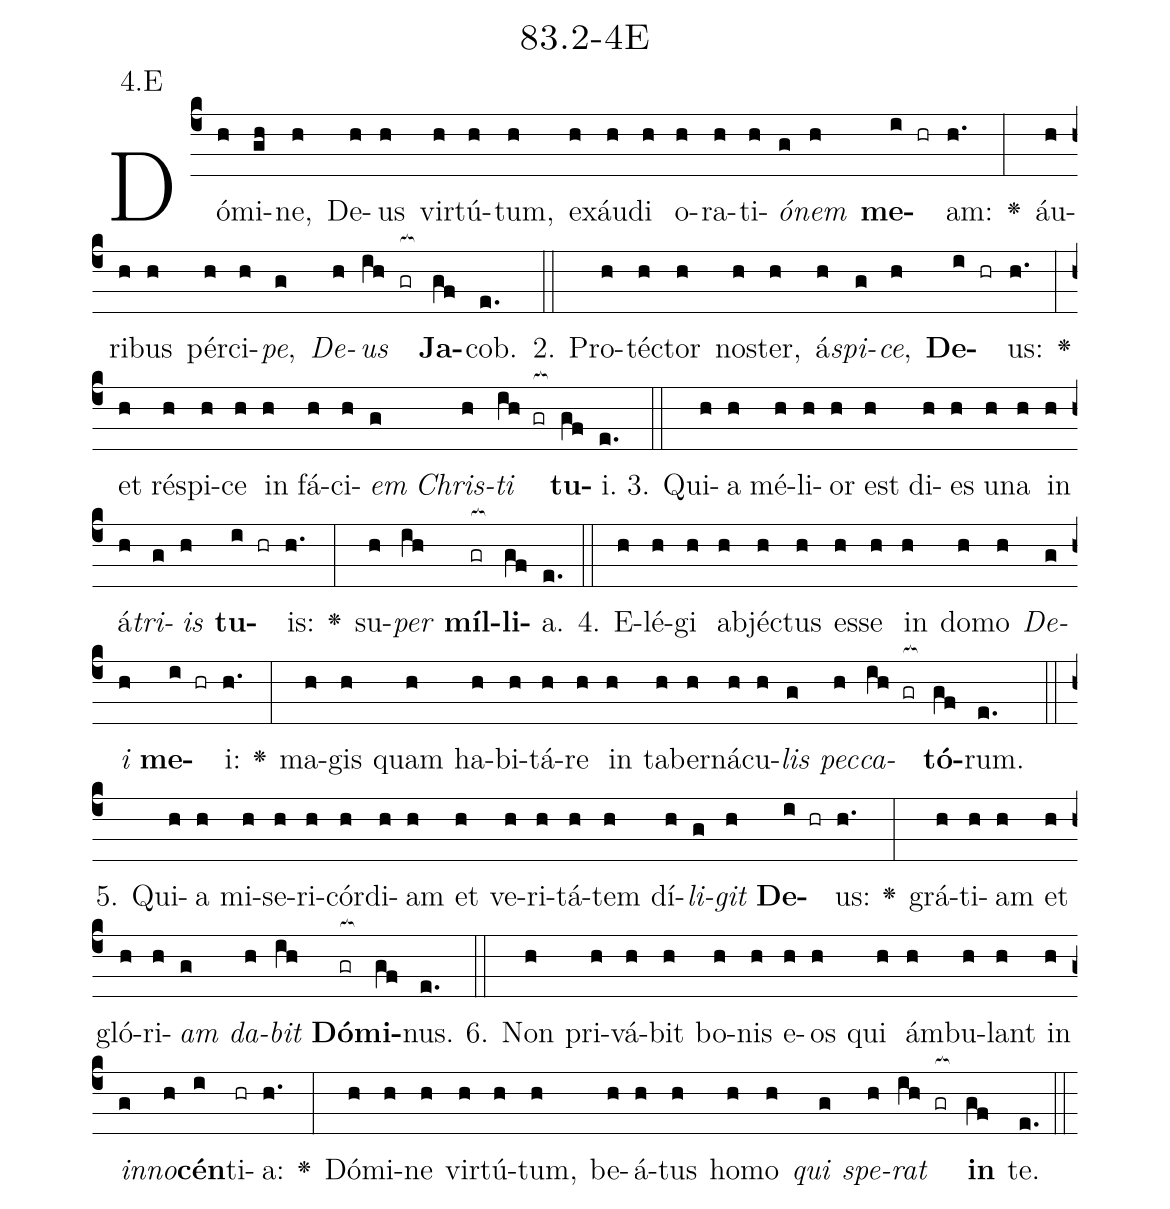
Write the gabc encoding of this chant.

name: 83.2-4E;
annotation: 4.E;
%%
(c4)Dó(h)mi(gh)ne,(h) De(h)us(h) vir(h)tú(h)tum,(h) ex(h)áu(h)di(h) o(h)ra(h)ti(h)<i>ó</i>(g)<i>nem</i>(h) <b>me</b>(i hr)am:(h.) <v>\greheightstar</v>(:) áu(h)ri(h)bus(h) pér(h)ci(h)<i>pe</i>,(g) <i>De</i>(h)<i>us</i>(ih gr[ocb:1{]) <b>Ja</b>(gf[ocb:0}])cob.(e.) (::)
2. Pro(h)téc(h)tor(h) nos(h)ter,(h) á(h)<i>spi</i>(g)<i>ce</i>,(h) <b>De</b>(i hr)us:(h.) <v>\greheightstar</v>(:) et(h) ré(h)spi(h)ce(h) in(h) fá(h)ci(h)<i>em</i>(g) <i>Chris</i>(h)<i>ti</i>(ih gr[ocb:1{]) <b>tu</b>(gf[ocb:0}])i.(e.) (::)
3. Qui(h)a(h) mé(h)li(h)or(h) est(h) di(h)es(h) u(h)na(h) in(h) á(h)<i>tri</i>(g)<i>is</i>(h) <b>tu</b>(i hr)is:(h.) <v>\greheightstar</v>(:) su(h)<i>per</i>(ih) <b>míl</b>(gr[ocb:1{])<b>li</b>(gf[ocb:0}])a.(e.) (::)
4. E(h)lé(h)gi(h) ab(h)jéc(h)tus(h) es(h)se(h) in(h) do(h)mo(h) <i>De</i>(g)<i>i</i>(h) <b>me</b>(i hr)i:(h.) <v>\greheightstar</v>(:) ma(h)gis(h) quam(h) ha(h)bi(h)tá(h)re(h) in(h) ta(h)ber(h)ná(h)cu(h)<i>lis</i>(g) <i>pec</i>(h)<i>ca</i>(ih gr[ocb:1{])<b>tó</b>(gf[ocb:0}])rum.(e.) (::)
5. Qui(h)a(h) mi(h)se(h)ri(h)cór(h)di(h)am(h) et(h) ve(h)ri(h)tá(h)tem(h) dí(h)<i>li</i>(g)<i>git</i>(h) <b>De</b>(i hr)us:(h.) <v>\greheightstar</v>(:) grá(h)ti(h)am(h) et(h) gló(h)ri(h)<i>am</i>(g) <i>da</i>(h)<i>bit</i>(ih) <b>Dó</b>(gr[ocb:1{])<b>mi</b>(gf[ocb:0}])nus.(e.) (::)
6. Non(h) pri(h)vá(h)bit(h) bo(h)nis(h) e(h)os(h) qui(h) ám(h)bu(h)lant(h) in(h) <i>in</i>(g)<i>no</i>(h)<b>cén</b>(i)ti(hr)a:(h.) <v>\greheightstar</v>(:) Dó(h)mi(h)ne(h) vir(h)tú(h)tum,(h) be(h)á(h)tus(h) ho(h)mo(h) <i>qui</i>(g) <i>spe</i>(h)<i>rat</i>(ih gr[ocb:1{]) <b>in</b>(gf[ocb:0}]) te.(e.) (::)
